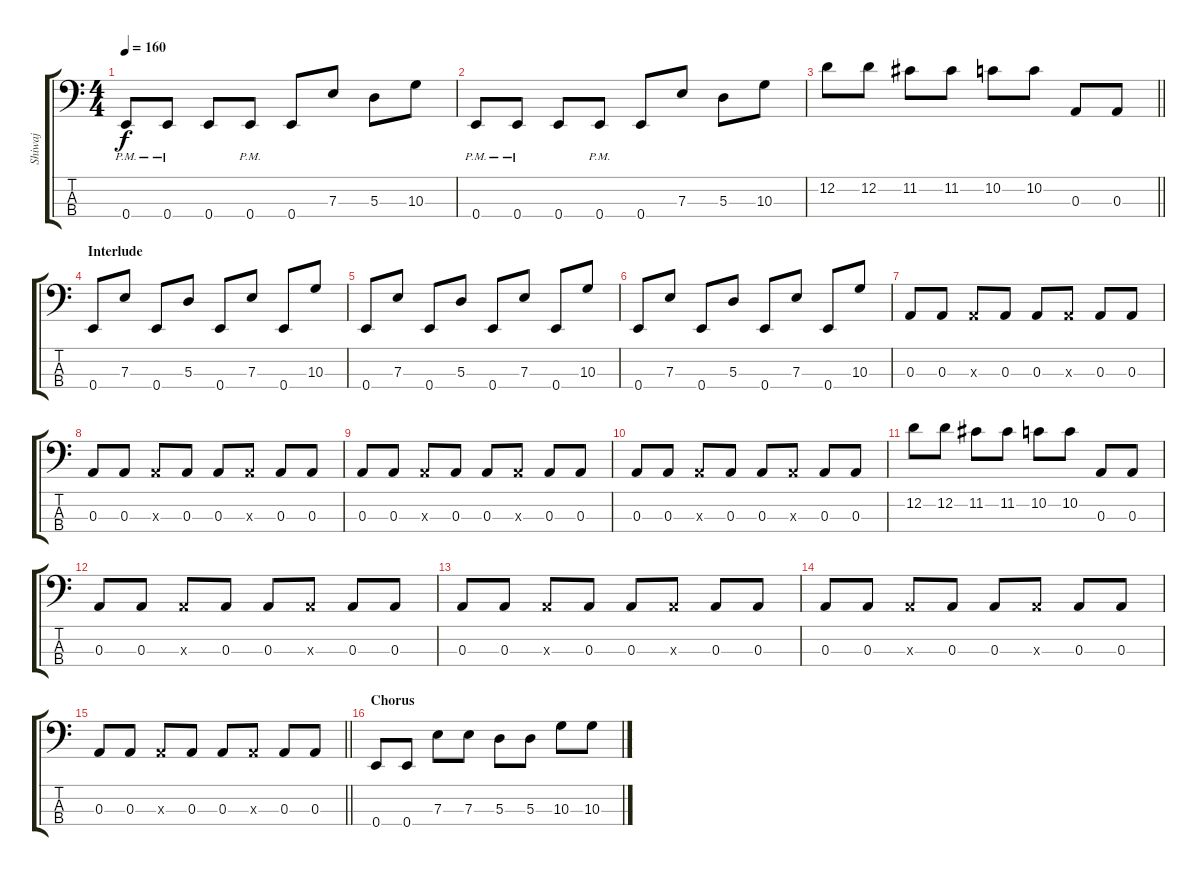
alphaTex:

\track ("Shiwaj" "Shiwaj") {instrument electricbasspick}
\staff {score tabs}
\tuning (G2 D2 A1 E1) {hide}
\ts (4 4)
\tempo 160
\clef f4
\ks c
0.4{pm}.8{dy f} 0.4{pm}.8 0.4.8 0.4{pm}.8 0.4.8 7.3.8 5.3.8 10.3.8 |
0.4{pm}.8 0.4{pm}.8 0.4.8 0.4{pm}.8 0.4.8 7.3.8 5.3.8 10.3.8 |
\barLineRight lightlight
12.2.8 12.2.8 11.2.8 11.2.8 10.2.8 10.2.8 0.3.8 0.3.8 |
\section ("" "Interlude")
0.4.8 7.3.8 0.4.8 5.3.8 0.4.8 7.3.8 0.4.8 10.3.8 |
0.4.8 7.3.8 0.4.8 5.3.8 0.4.8 7.3.8 0.4.8 10.3.8 |
0.4.8 7.3.8 0.4.8 5.3.8 0.4.8 7.3.8 0.4.8 10.3.8 |
0.3.8 0.3.8 0.3{x}.8 0.3.8 0.3.8 0.3{x}.8 0.3.8 0.3.8 |
0.3.8 0.3.8 0.3{x}.8 0.3.8 0.3.8 0.3{x}.8 0.3.8 0.3.8 |
0.3.8 0.3.8 0.3{x}.8 0.3.8 0.3.8 0.3{x}.8 0.3.8 0.3.8 |
0.3.8 0.3.8 0.3{x}.8 0.3.8 0.3.8 0.3{x}.8 0.3.8 0.3.8 |
12.2.8 12.2.8 11.2.8 11.2.8 10.2.8 10.2.8 0.3.8 0.3.8 |
0.3.8 0.3.8 0.3{x}.8 0.3.8 0.3.8 0.3{x}.8 0.3.8 0.3.8 |
0.3.8 0.3.8 0.3{x}.8 0.3.8 0.3.8 0.3{x}.8 0.3.8 0.3.8 |
0.3.8 0.3.8 0.3{x}.8 0.3.8 0.3.8 0.3{x}.8 0.3.8 0.3.8 |
\barLineRight lightlight
0.3.8 0.3.8 0.3{x}.8 0.3.8 0.3.8 0.3{x}.8 0.3.8 0.3.8 |
\section ("" "Chorus")
0.4.8 0.4.8 7.3.8 7.3.8 5.3.8 5.3.8 10.3.8 10.3.8
